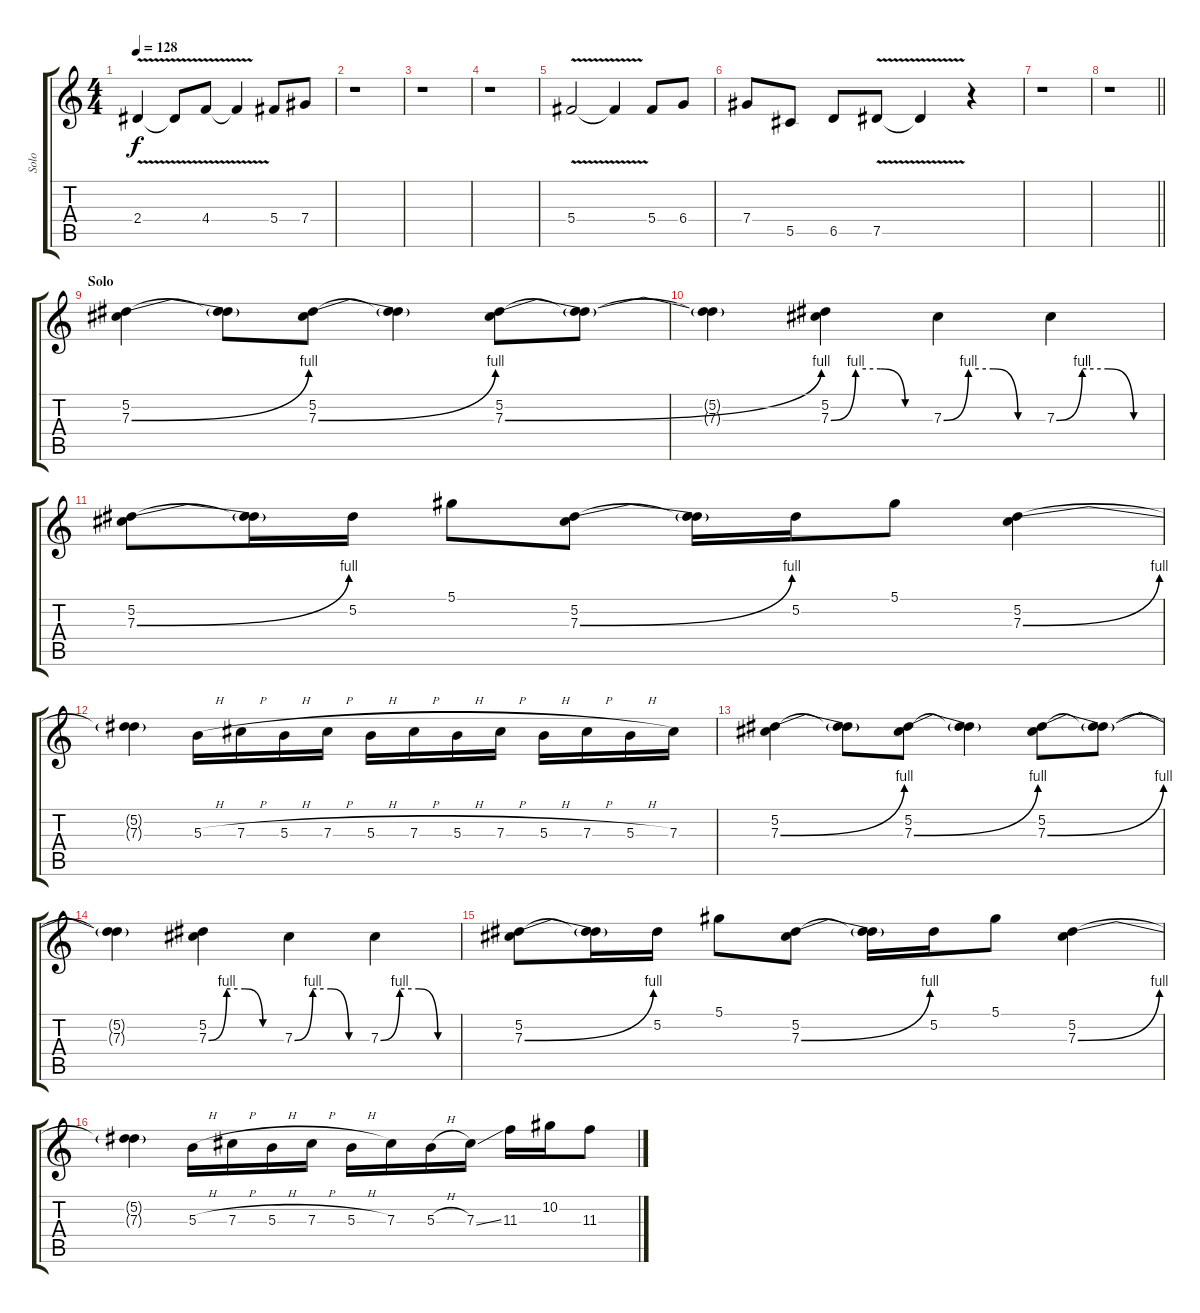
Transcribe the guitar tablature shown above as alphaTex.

\track ("Solo" "Solo") {instrument distortionguitar}
\staff {score tabs}
\tuning (Eb4 Bb3 Gb3 Db3 Ab2 Eb2) {hide}
\ts (4 4)
\tempo 128
\clef g2
\ks c
2.4{v}.4{dy f} 2.4{t}.8 4.4{v}.8 4.4{t}.4 5.4.8 7.4.8 |
r.1 |
r.1 |
r.1 |
5.4{v}.2 5.4{t}.4 5.4.8 6.4.8 |
7.4.8 5.5.8 6.5.8 7.5{v}.8 7.5{t}.4 r.4 |
r.1 |
\barLineRight lightlight
r.1 |
\section ("" "Solo")
(5.2 7.3{be (bend 0 0 60 4)}).4 (5.2{t} 7.3{t}).8 (5.2 7.3{be (bend 0 0 60 4)}).8 (5.2{t} 7.3{t}).4 (5.2 7.3{be (bend 0 0 60 4)}).8 (5.2{t} 7.3{t}).8 |
(5.2{t} 7.3{t}).4 (5.2 7.3{be (custom 0 0 15 4 30 4 45 0 60 0)}).4 7.3{be (custom 0 0 15 4 30 4 45 0 60 0)}.4 7.3{be (custom 0 0 15 4 30 4 45 0 60 0)}.4 |
(5.2 7.3{be (bend 0 0 60 4)}).8 (5.2{t} 7.3{t}).16 5.2.16 5.1.8 (5.2 7.3{be (bend 0 0 60 4)}).8 (5.2{t} 7.3{t}).16 5.2.16 5.1.8 (5.2 7.3{be (bend 0 0 60 4)}).4 |
(5.2{t} 7.3{t}).4 5.3{h}.16 7.3{h}.16 5.3{h}.16 7.3{h}.16 5.3{h}.16 7.3{h}.16 5.3{h}.16 7.3{h}.16 5.3{h}.16 7.3{h}.16 5.3{h}.16 7.3.16 |
(5.2 7.3{be (bend 0 0 60 4)}).4 (5.2{t} 7.3{t}).8 (5.2 7.3{be (bend 0 0 60 4)}).8 (5.2{t} 7.3{t}).4 (5.2 7.3{be (bend 0 0 60 4)}).8 (5.2{t} 7.3{t}).8 |
(5.2{t} 7.3{t}).4 (5.2 7.3{be (custom 0 0 15 4 30 4 45 0 60 0)}).4 7.3{be (custom 0 0 15 4 30 4 45 0 60 0)}.4 7.3{be (custom 0 0 15 4 30 4 45 0 60 0)}.4 |
(5.2 7.3{be (bend 0 0 60 4)}).8 (5.2{t} 7.3{t}).16 5.2.16 5.1.8 (5.2 7.3{be (bend 0 0 60 4)}).8 (5.2{t} 7.3{t}).16 5.2.16 5.1.8 (5.2 7.3{be (bend 0 0 60 4)}).4 |
(5.2{t} 7.3{t}).4 5.3{h}.16 7.3{h}.16 5.3{h}.16 7.3{h}.16 5.3{h}.16 7.3.16 5.3{h}.16 7.3{ss}.16 11.3.16 10.2.16 11.3.8
